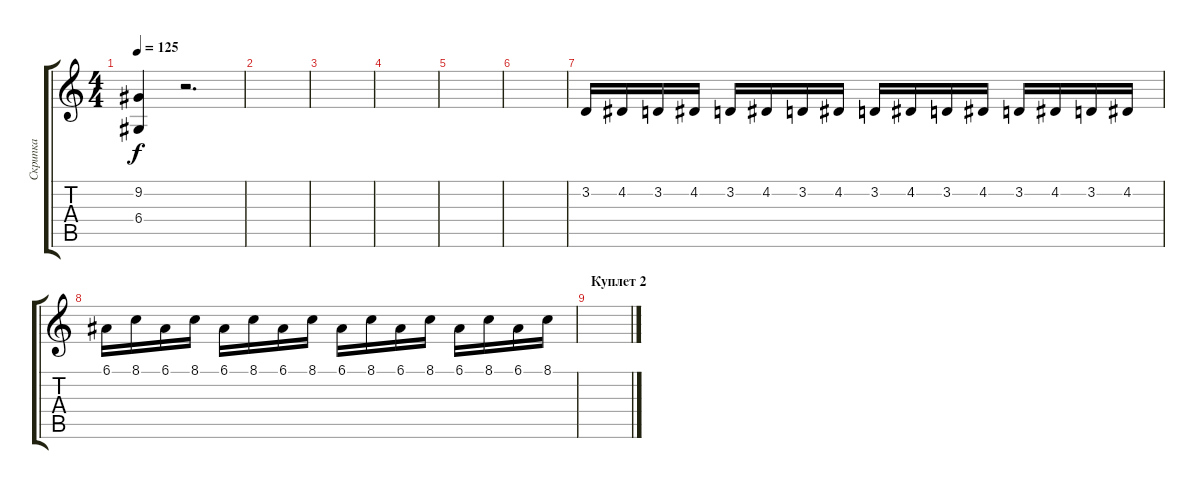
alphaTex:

\track ("Скрипка" "Скрипка") {instrument violin}
\staff {score tabs}
\tuning (E4 B3 G3 D3 A2 E2) {hide}
\ts (4 4)
\tempo 125
\clef g2
\ks c
(9.2 6.4).4{dy f volume 8} r.2{d} |
|
|
|
|
|
3.2.16 4.2.16 3.2.16 4.2.16 3.2.16 4.2.16 3.2.16 4.2.16 3.2.16 4.2.16 3.2.16 4.2.16 3.2.16 4.2.16 3.2.16 4.2.16 |
6.1.16{volume 11} 8.1.16 6.1.16 8.1.16 6.1.16 8.1.16 6.1.16 8.1.16 6.1.16 8.1.16 6.1.16 8.1.16 6.1.16 8.1.16 6.1.16 8.1.16 |
\section ("" "Куплет 2")
